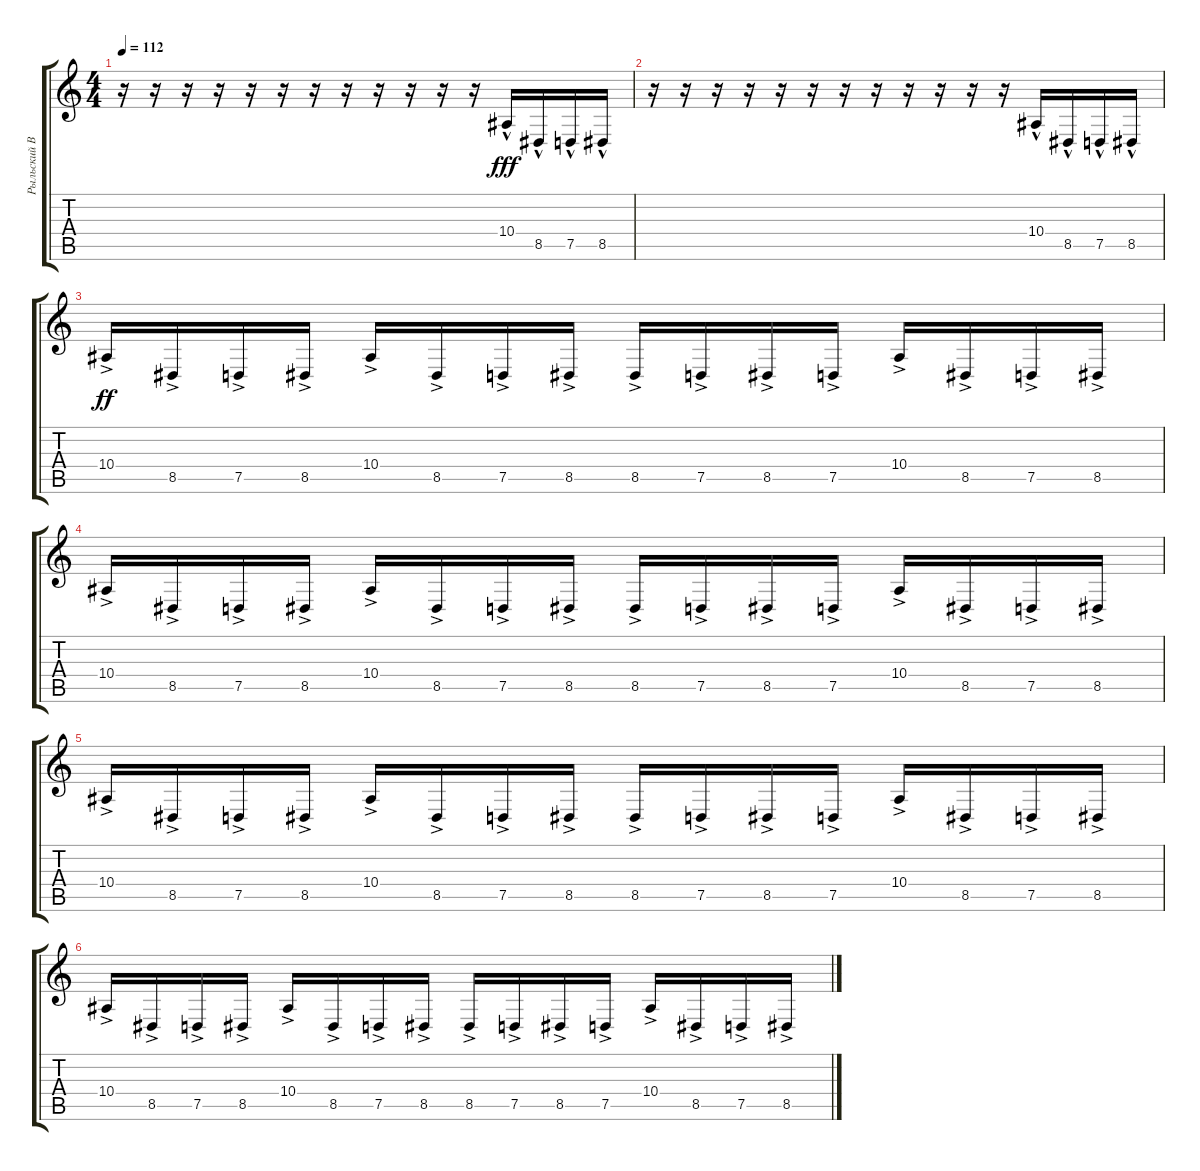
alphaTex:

\track ("Рыльский Владислав" "Рыльский В") {instrument lead1square}
\staff {score tabs}
\tuning (D4 A3 F3 C3 G2 C2) {hide}
\ts (4 4)
\tempo 112
\clef g2
\ks c
r.16{dy ff} r.16 r.16 r.16 r.16 r.16 r.16 r.16 r.16 r.16 r.16 r.16 10.4{hac}.16{dy fff} 8.5{hac}.16 7.5{hac}.16 8.5{hac}.16 |
r.16 r.16 r.16 r.16 r.16 r.16 r.16 r.16 r.16 r.16 r.16 r.16 10.4{hac}.16 8.5{hac}.16 7.5{hac}.16 8.5{hac}.16 |
10.4{ac}.16{dy ff} 8.5{ac}.16 7.5{ac}.16 8.5{ac}.16 10.4{ac}.16 8.5{ac}.16 7.5{ac}.16 8.5{ac}.16 8.5{ac}.16 7.5{ac}.16 8.5{ac}.16 7.5{ac}.16 10.4{ac}.16 8.5{ac}.16 7.5{ac}.16 8.5{ac}.16 |
10.4{ac}.16 8.5{ac}.16 7.5{ac}.16 8.5{ac}.16 10.4{ac}.16 8.5{ac}.16 7.5{ac}.16 8.5{ac}.16 8.5{ac}.16 7.5{ac}.16 8.5{ac}.16 7.5{ac}.16 10.4{ac}.16 8.5{ac}.16 7.5{ac}.16 8.5{ac}.16 |
10.4{ac}.16 8.5{ac}.16 7.5{ac}.16 8.5{ac}.16 10.4{ac}.16 8.5{ac}.16 7.5{ac}.16 8.5{ac}.16 8.5{ac}.16 7.5{ac}.16 8.5{ac}.16 7.5{ac}.16 10.4{ac}.16 8.5{ac}.16 7.5{ac}.16 8.5{ac}.16 |
10.4{ac}.16 8.5{ac}.16 7.5{ac}.16 8.5{ac}.16 10.4{ac}.16 8.5{ac}.16 7.5{ac}.16 8.5{ac}.16 8.5{ac}.16 7.5{ac}.16 8.5{ac}.16 7.5{ac}.16 10.4{ac}.16 8.5{ac}.16 7.5{ac}.16 8.5{ac}.16
